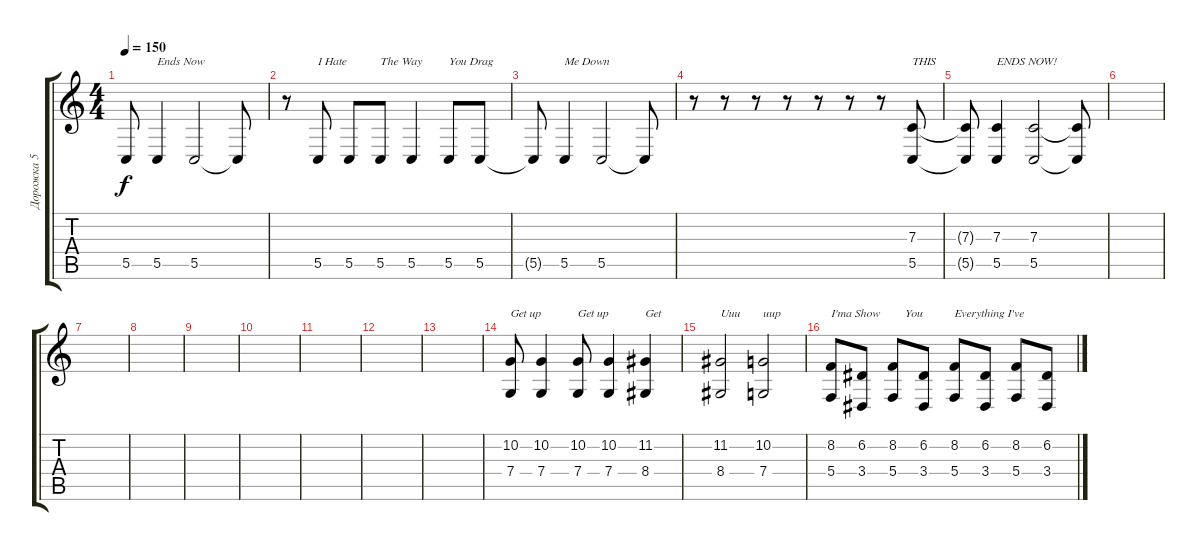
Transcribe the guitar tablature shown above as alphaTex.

\track ("Дорожка 5" "Дорожка 5") {instrument violin}
\staff {score tabs}
\tuning (D4 A3 F3 C3 G2 C2) {hide}
\ts (4 4)
\tempo 150
\clef g2
\ks c
5.5{t}.8{dy f} 5.5.4{txt "Ends Now"} 5.5.2 5.5{t}.8 |
r.8 5.5.8{txt "I Hate"} 5.5.8 5.5.8{txt "The Way"} 5.5.4 5.5.8{txt "You Drag"} 5.5.8 |
5.5{t}.8 5.5.4{txt "Me Down"} 5.5.2 5.5{t}.8 |
r.8 r.8 r.8 r.8 r.8 r.8 r.8 (7.3 5.5).8{txt "THIS"} |
(7.3{t} 5.5{t}).8 (7.3 5.5).4{txt "ENDS NOW!"} (7.3 5.5).2 (7.3{t} 5.5{t}).8 |
|
|
|
|
|
|
|
|
(10.2 7.4).8{txt "Get up"} (10.2 7.4).4 (10.2 7.4).8{txt "Get up"} (10.2 7.4).4 (11.2 8.4).4{txt "Get"} |
(11.2 8.4).2{txt "Uuu"} (10.2 7.4).2{txt "uup"} |
(8.2 5.4).8{txt "I'ma Show"} (6.2 3.4).8 (8.2 5.4).8{txt "    You"} (6.2 3.4).8 (8.2 5.4).8{txt "Everything I've"} (6.2 3.4).8 (8.2 5.4).8 (6.2 3.4).8
